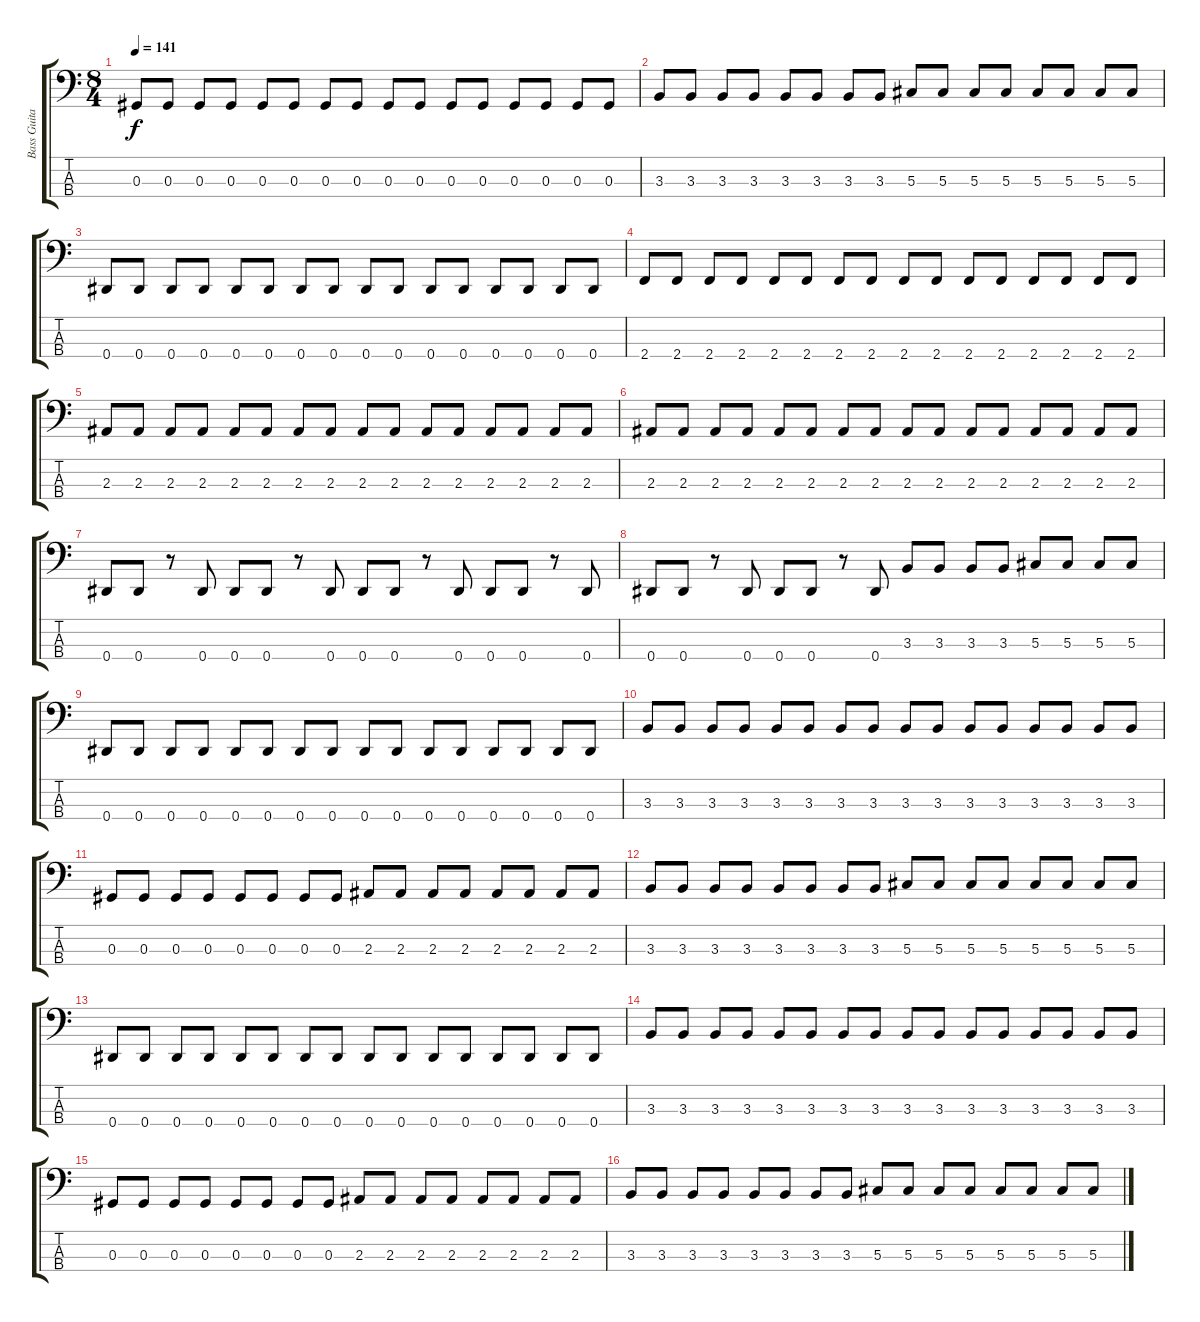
\track ("Bass Guitar" "Bass Guita") {instrument electricbassfinger}
\staff {score tabs}
\tuning (Gb2 Db2 Ab1 Eb1) {hide}
\ts (8 4)
\tempo 141
\clef f4
\ks c
0.3.8{dy f} 0.3.8 0.3.8 0.3.8 0.3.8 0.3.8 0.3.8 0.3.8 0.3.8 0.3.8 0.3.8 0.3.8 0.3.8 0.3.8 0.3.8 0.3.8 |
3.3.8 3.3.8 3.3.8 3.3.8 3.3.8 3.3.8 3.3.8 3.3.8 5.3.8 5.3.8 5.3.8 5.3.8 5.3.8 5.3.8 5.3.8 5.3.8 |
0.4.8 0.4.8 0.4.8 0.4.8 0.4.8 0.4.8 0.4.8 0.4.8 0.4.8 0.4.8 0.4.8 0.4.8 0.4.8 0.4.8 0.4.8 0.4.8 |
2.4.8 2.4.8 2.4.8 2.4.8 2.4.8 2.4.8 2.4.8 2.4.8 2.4.8 2.4.8 2.4.8 2.4.8 2.4.8 2.4.8 2.4.8 2.4.8 |
2.3.8 2.3.8 2.3.8 2.3.8 2.3.8 2.3.8 2.3.8 2.3.8 2.3.8 2.3.8 2.3.8 2.3.8 2.3.8 2.3.8 2.3.8 2.3.8 |
2.3.8 2.3.8 2.3.8 2.3.8 2.3.8 2.3.8 2.3.8 2.3.8 2.3.8 2.3.8 2.3.8 2.3.8 2.3.8 2.3.8 2.3.8 2.3.8 |
0.4.8 0.4.8 r.8 0.4.8 0.4.8 0.4.8 r.8 0.4.8 0.4.8 0.4.8 r.8 0.4.8 0.4.8 0.4.8 r.8 0.4.8 |
0.4.8 0.4.8 r.8 0.4.8 0.4.8 0.4.8 r.8 0.4.8 3.3.8 3.3.8 3.3.8 3.3.8 5.3.8 5.3.8 5.3.8 5.3.8 |
0.4.8 0.4.8 0.4.8 0.4.8 0.4.8 0.4.8 0.4.8 0.4.8 0.4.8 0.4.8 0.4.8 0.4.8 0.4.8 0.4.8 0.4.8 0.4.8 |
3.3.8 3.3.8 3.3.8 3.3.8 3.3.8 3.3.8 3.3.8 3.3.8 3.3.8 3.3.8 3.3.8 3.3.8 3.3.8 3.3.8 3.3.8 3.3.8 |
0.3.8 0.3.8 0.3.8 0.3.8 0.3.8 0.3.8 0.3.8 0.3.8 2.3.8 2.3.8 2.3.8 2.3.8 2.3.8 2.3.8 2.3.8 2.3.8 |
3.3.8 3.3.8 3.3.8 3.3.8 3.3.8 3.3.8 3.3.8 3.3.8 5.3.8 5.3.8 5.3.8 5.3.8 5.3.8 5.3.8 5.3.8 5.3.8 |
0.4.8 0.4.8 0.4.8 0.4.8 0.4.8 0.4.8 0.4.8 0.4.8 0.4.8 0.4.8 0.4.8 0.4.8 0.4.8 0.4.8 0.4.8 0.4.8 |
3.3.8 3.3.8 3.3.8 3.3.8 3.3.8 3.3.8 3.3.8 3.3.8 3.3.8 3.3.8 3.3.8 3.3.8 3.3.8 3.3.8 3.3.8 3.3.8 |
0.3.8 0.3.8 0.3.8 0.3.8 0.3.8 0.3.8 0.3.8 0.3.8 2.3.8 2.3.8 2.3.8 2.3.8 2.3.8 2.3.8 2.3.8 2.3.8 |
3.3.8 3.3.8 3.3.8 3.3.8 3.3.8 3.3.8 3.3.8 3.3.8 5.3.8 5.3.8 5.3.8 5.3.8 5.3.8 5.3.8 5.3.8 5.3.8
